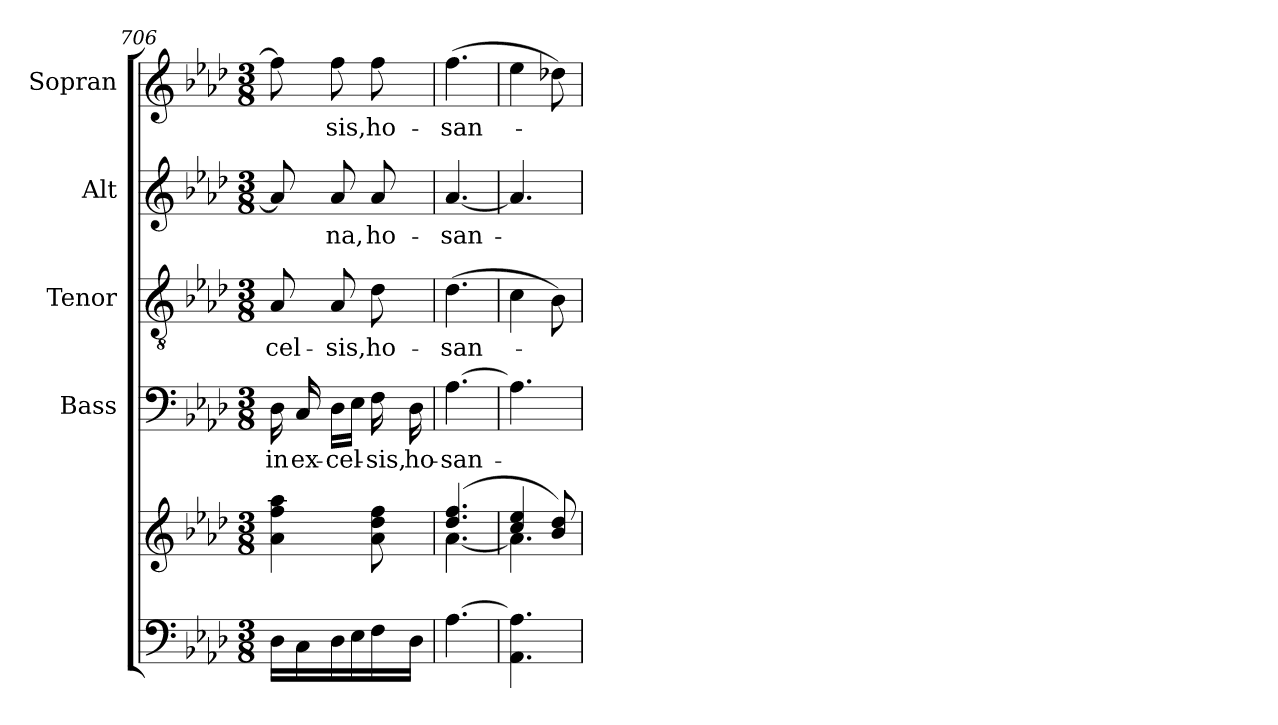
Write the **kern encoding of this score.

**kern	**kern	**kern	**text	**kern	**text	**kern	**text	**kern	**text
*part5	*part5	*part4	*part4	*part3	*part3	*part2	*part2	*part1	*part1
*staff6	*staff5	*staff4	*staff4	*staff3	*staff3	*staff2	*staff2	*staff1	*staff1
*	*	*I"Bass	*	*I"Tenor	*	*I"Alt	*	*I"Sopran	*
*	*	*I'B.	*	*I'T.	*	*I'A.	*	*I'S.	*
*clefF4	*clefG2	*clefF4	*	*clefGv2	*	*clefG2	*	*clefG2	*
*k[b-e-a-d-]	*k[b-e-a-d-]	*k[b-e-a-d-]	*	*k[b-e-a-d-]	*	*k[b-e-a-d-]	*	*k[b-e-a-d-]	*
*A-:	*A-:	*A-:	*	*A-:	*	*A-:	*	*A-:	*
*M3/8	*M3/8	*M3/8	*	*M3/8	*	*M3/8	*	*M3/8	*
=706	=706	=706	=706	=706	=706	=706	=706	=706	=706
!	!	!	!LO:LY:b	!	!LO:LY:b	!	!	!	!
16D-\LL	4a-\ 4ff\ 4aa-\	16D-\	in	8A-/	-cel-	8a-/]	.	8ff\]	.
!	!	!	!LO:LY:b	!	!	!	!	!	!
16C\	.	16C/	ex-	.	.	.	.	.	.
!	!	!	!LO:LY:b	!	!LO:LY:b	!	!LO:LY:b	!	!LO:LY:b
16D-\	.	16D-\LL	-cel-	8A-/	-sis,	8a-/	-na,	8ff\	-sis,
16E-\	.	16E-\JJ	.	.	.	.	.	.	.
!	!	!	!LO:LY:b	!	!LO:LY:b	!	!LO:LY:b	!	!LO:LY:b
16F\	8a-\ 8dd-\ 8ff\	16F\	-sis,	8d-\	ho-	8a-/	ho-	8ff\	ho-
!	!	!	!LO:LY:b	!	!	!	!	!	!
16D-\JJ	.	16D-\	ho-	.	.	.	.	.	.
=707	=707	=707	=707	=707	=707	=707	=707	=707	=707
*	*^	*	*	*	*	*	*	*	*
!	!	!	!	!LO:LY:b	!	!LO:LY:b	!	!LO:LY:b	!	!LO:LY:b
[4.A-\	(4.dd-/ 4.ff/	[<4.a-\	[4.A-\	-san-	(>4.d-\	-san-	[4.a-/	-san-	(>4.ff\	-san-
=708	=708	=708	=708	=708	=708	=708	=708	=708	=708	=708
4.AA-\ 4.A-\]	4cc/ 4ee-/	4.a-\]	4.A-\]	.	4c\	.	4.a-/]	.	4ee-\	.
.	8b-/ 8dd-/)	.	.	.	8B-\)	.	.	.	8dd-X\)	.
*	*v	*v	*	*	*	*	*	*	*	*
=	=	=	=	=	=	=	=	=	=
*-	*-	*-	*-	*-	*-	*-	*-	*-	*-
